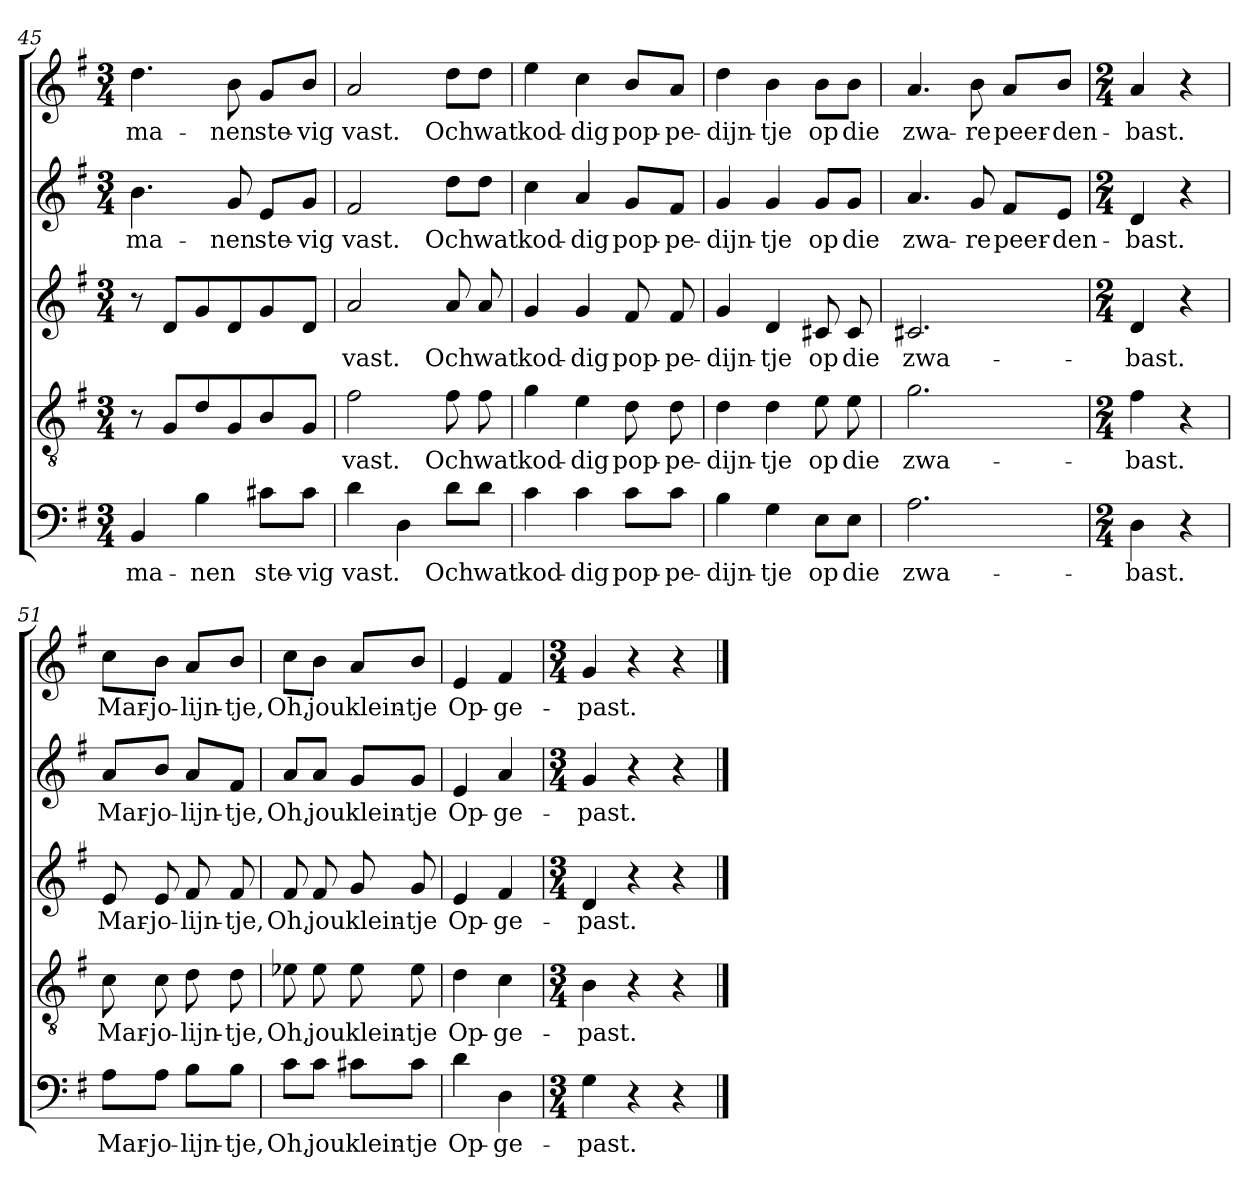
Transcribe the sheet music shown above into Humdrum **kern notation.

**kern	**text	**kern	**text	**kern	**text	**kern	**text	**kern	**text
*part5	*part5	*part4	*part4	*part3	*part3	*part2	*part2	*part1	*part1
*staff5	*staff5	*staff4	*staff4	*staff3	*staff3	*staff2	*staff2	*staff1	*staff1
*clefF4	*	*clefGv2	*	*clefG2	*	*clefG2	*	*clefG2	*
*k[f#]	*	*k[f#]	*	*k[f#]	*	*k[f#]	*	*k[f#]	*
*G:	*	*G:	*	*G:	*	*G:	*	*G:	*
*M3/4	*	*M3/4	*	*M3/4	*	*M3/4	*	*M3/4	*
=45	=45	=45	=45	=45	=45	=45	=45	=45	=45
!	!LO:LY:b	!	!	!	!	!	!LO:LY:b	!	!LO:LY:b
4BB/	ma-	8r	.	8r	.	4.b\	ma-	4.dd\	ma-
.	.	8G/L	.	8d/L	.	.	.	.	.
!	!LO:LY:b	!	!	!	!	!	!	!	!
4B\	-nen	8d/	.	8g/	.	.	.	.	.
!	!	!	!	!	!	!	!LO:LY:b	!	!LO:LY:b
.	.	8G/	.	8d/	.	8g/	-nen	8b\	-nen
!	!LO:LY:b	!	!	!	!	!	!LO:LY:b	!	!LO:LY:b
8c#X\L	ste-	8B/	.	8g/	.	8e/L	ste-	8g/L	ste-
!	!LO:LY:b	!	!	!	!	!	!LO:LY:b	!	!LO:LY:b
8c#\J	-vig	8G/J	.	8d/J	.	8g/J	-vig	8b/J	-vig
!!LO:PB:g=z
=46	=46	=46	=46	=46	=46	=46	=46	=46	=46
!	!LO:LY:b	!	!LO:LY:b	!	!LO:LY:b	!	!LO:LY:b	!	!LO:LY:b
4d\	vast.	2f#\	vast.	2a/	vast.	2f#/	vast.	2a/	vast.
4D\	.	.	.	.	.	.	.	.	.
!	!LO:LY:b	!	!LO:LY:b	!	!LO:LY:b	!	!LO:LY:b	!	!LO:LY:b
8d\L	Och	8f#\	Och	8a/	Och	8dd\L	Och	8dd\L	Och
!	!LO:LY:b	!	!LO:LY:b	!	!LO:LY:b	!	!LO:LY:b	!	!LO:LY:b
8d\J	wat	8f#\	wat	8a/	wat	8dd\J	wat	8dd\J	wat
=47	=47	=47	=47	=47	=47	=47	=47	=47	=47
!	!LO:LY:b	!	!LO:LY:b	!	!LO:LY:b	!	!LO:LY:b	!	!LO:LY:b
4c\	kod-	4g\	kod-	4g/	kod-	4cc\	kod-	4ee\	kod-
!	!LO:LY:b	!	!LO:LY:b	!	!LO:LY:b	!	!LO:LY:b	!	!LO:LY:b
4c\	-dig	4e\	-dig	4g/	-dig	4a/	-dig	4cc\	-dig
!	!LO:LY:b	!	!LO:LY:b	!	!LO:LY:b	!	!LO:LY:b	!	!LO:LY:b
8c\L	pop-	8d\	pop-	8f#/	pop-	8g/L	pop-	8b/L	pop-
!	!LO:LY:b	!	!LO:LY:b	!	!LO:LY:b	!	!LO:LY:b	!	!LO:LY:b
8c\J	-pe-	8d\	-pe-	8f#/	-pe-	8f#/J	-pe-	8a/J	-pe-
=48	=48	=48	=48	=48	=48	=48	=48	=48	=48
!	!LO:LY:b	!	!LO:LY:b	!	!LO:LY:b	!	!LO:LY:b	!	!LO:LY:b
4B\	-dijn-	4d\	-dijn-	4g/	-dijn-	4g/	-dijn-	4dd\	-dijn-
!	!LO:LY:b	!	!LO:LY:b	!	!LO:LY:b	!	!LO:LY:b	!	!LO:LY:b
4G\	-tje	4d\	-tje	4d/	-tje	4g/	-tje	4b\	-tje
!	!LO:LY:b	!	!LO:LY:b	!	!LO:LY:b	!	!LO:LY:b	!	!LO:LY:b
8E\L	op	8e\	op	8c#X/	op	8g/L	op	8b\L	op
!	!LO:LY:b	!	!LO:LY:b	!	!LO:LY:b	!	!LO:LY:b	!	!LO:LY:b
8E\J	die	8e\	die	8c#/	die	8g/J	die	8b\J	die
=49	=49	=49	=49	=49	=49	=49	=49	=49	=49
!	!LO:LY:b	!	!LO:LY:b	!	!LO:LY:b	!	!LO:LY:b	!	!LO:LY:b
2.A\	zwa-	2.g\	zwa-	2.c#X/	zwa-	4.a/	zwa-	4.a/	zwa-
!	!	!	!	!	!	!	!LO:LY:b	!	!LO:LY:b
.	.	.	.	.	.	8g/	-re	8b\	-re
!	!	!	!	!	!	!	!LO:LY:b	!	!LO:LY:b
.	.	.	.	.	.	8f#/L	peer-	8a/L	peer-
!	!	!	!	!	!	!	!LO:LY:b	!	!LO:LY:b
.	.	.	.	.	.	8e/J	-den-	8b/J	-den-
=50	=50	=50	=50	=50	=50	=50	=50	=50	=50
*M2/4	*	*M2/4	*	*M2/4	*	*M2/4	*	*M2/4	*
!	!LO:LY:b	!	!LO:LY:b	!	!LO:LY:b	!	!LO:LY:b	!	!LO:LY:b
4D\	-bast.	4f#\	-bast.	4d/	-bast.	4d/	-bast.	4a/	-bast.
4r	.	4r	.	4r	.	4r	.	4r	.
!!LO:LB:g=z
=51	=51	=51	=51	=51	=51	=51	=51	=51	=51
!	!LO:LY:b	!	!LO:LY:b	!	!LO:LY:b	!	!LO:LY:b	!	!LO:LY:b
8A\L	Mar-	8c\	Mar-	8e/	Mar-	8a/L	Mar-	8cc\L	Mar-
!	!LO:LY:b	!	!LO:LY:b	!	!LO:LY:b	!	!LO:LY:b	!	!LO:LY:b
8A\J	-jo-	8c\	-jo-	8e/	-jo-	8b/J	-jo-	8b\J	-jo-
!	!LO:LY:b	!	!LO:LY:b	!	!LO:LY:b	!	!LO:LY:b	!	!LO:LY:b
8B\L	-lijn-	8d\	-lijn-	8f#/	-lijn-	8a/L	-lijn-	8a/L	-lijn-
!	!LO:LY:b	!	!LO:LY:b	!	!LO:LY:b	!	!LO:LY:b	!	!LO:LY:b
8B\J	-tje,	8d\	-tje,	8f#/	-tje,	8f#/J	-tje,	8b/J	-tje,
=52	=52	=52	=52	=52	=52	=52	=52	=52	=52
!	!LO:LY:b	!	!LO:LY:b	!	!LO:LY:b	!	!LO:LY:b	!	!LO:LY:b
8c\L	Oh,	8e-X\	Oh,	8f#/	Oh,	8a/L	Oh,	8cc\L	Oh,
!	!LO:LY:b	!	!LO:LY:b	!	!LO:LY:b	!	!LO:LY:b	!	!LO:LY:b
8c\J	jou	8e-\	jou	8f#/	jou	8a/J	jou	8b\J	jou
!	!LO:LY:b	!	!LO:LY:b	!	!LO:LY:b	!	!LO:LY:b	!	!LO:LY:b
8c#X\L	klein-	8e-\	klein-	8g/	klein-	8g/L	klein-	8a/L	klein-
!	!LO:LY:b	!	!LO:LY:b	!	!LO:LY:b	!	!LO:LY:b	!	!LO:LY:b
8c#\J	-tje	8e-\	-tje	8g/	-tje	8g/J	-tje	8b/J	-tje
=53	=53	=53	=53	=53	=53	=53	=53	=53	=53
!	!LO:LY:b	!	!LO:LY:b	!	!LO:LY:b	!	!LO:LY:b	!	!LO:LY:b
4d\	Op-	4d\	Op-	4e/	Op-	4e/	Op-	4e/	Op-
!	!LO:LY:b	!	!LO:LY:b	!	!LO:LY:b	!	!LO:LY:b	!	!LO:LY:b
4D\	-ge-	4c\	-ge-	4f#/	-ge-	4a/	-ge-	4f#/	-ge-
=54	=54	=54	=54	=54	=54	=54	=54	=54	=54
*M3/4	*	*M3/4	*	*M3/4	*	*M3/4	*	*M3/4	*
!	!LO:LY:b	!	!LO:LY:b	!	!LO:LY:b	!	!LO:LY:b	!	!LO:LY:b
4G\	-past.	4B\	-past.	4d/	-past.	4g/	-past.	4g/	-past.
4r	.	4r	.	4r	.	4r	.	4r	.
4r	.	4r	.	4r	.	4r	.	4r	.
==	==	==	==	==	==	==	==	==	==
*-	*-	*-	*-	*-	*-	*-	*-	*-	*-
